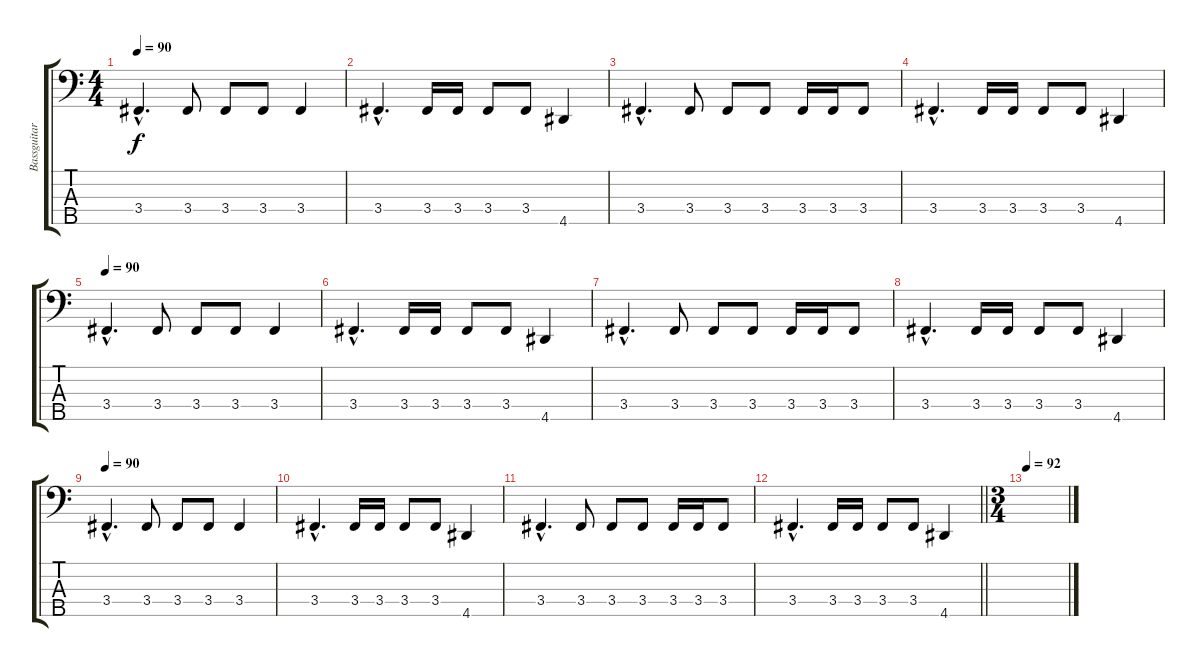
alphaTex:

\track ("Bassguitar" "Bassguitar") {instrument electricbassfinger}
\staff {score tabs}
\tuning (Gb2 Db2 Ab1 Eb1 B0) {hide}
\ts (4 4)
\tempo 90
\clef f4
\ks c
3.4{hac}.4{d dy f} 3.4.8 3.4.8 3.4.8 3.4.4 |
3.4{hac}.4{d} 3.4.16 3.4.16 3.4.8 3.4.8 4.5.4 |
3.4{hac}.4{d} 3.4.8 3.4.8 3.4.8 3.4.16 3.4.16 3.4.8 |
3.4{hac}.4{d} 3.4.16 3.4.16 3.4.8 3.4.8 4.5.4 |
\tempo 90
3.4{hac}.4{d} 3.4.8 3.4.8 3.4.8 3.4.4 |
3.4{hac}.4{d} 3.4.16 3.4.16 3.4.8 3.4.8 4.5.4 |
3.4{hac}.4{d} 3.4.8 3.4.8 3.4.8 3.4.16 3.4.16 3.4.8 |
3.4{hac}.4{d} 3.4.16 3.4.16 3.4.8 3.4.8 4.5.4 |
\tempo 90
3.4{hac}.4{d} 3.4.8 3.4.8 3.4.8 3.4.4 |
3.4{hac}.4{d} 3.4.16 3.4.16 3.4.8 3.4.8 4.5.4 |
3.4{hac}.4{d} 3.4.8 3.4.8 3.4.8 3.4.16 3.4.16 3.4.8 |
\barLineRight lightlight
3.4{hac}.4{d} 3.4.16 3.4.16 3.4.8 3.4.8 4.5.4 |
\ts (3 4)
\tempo 92
